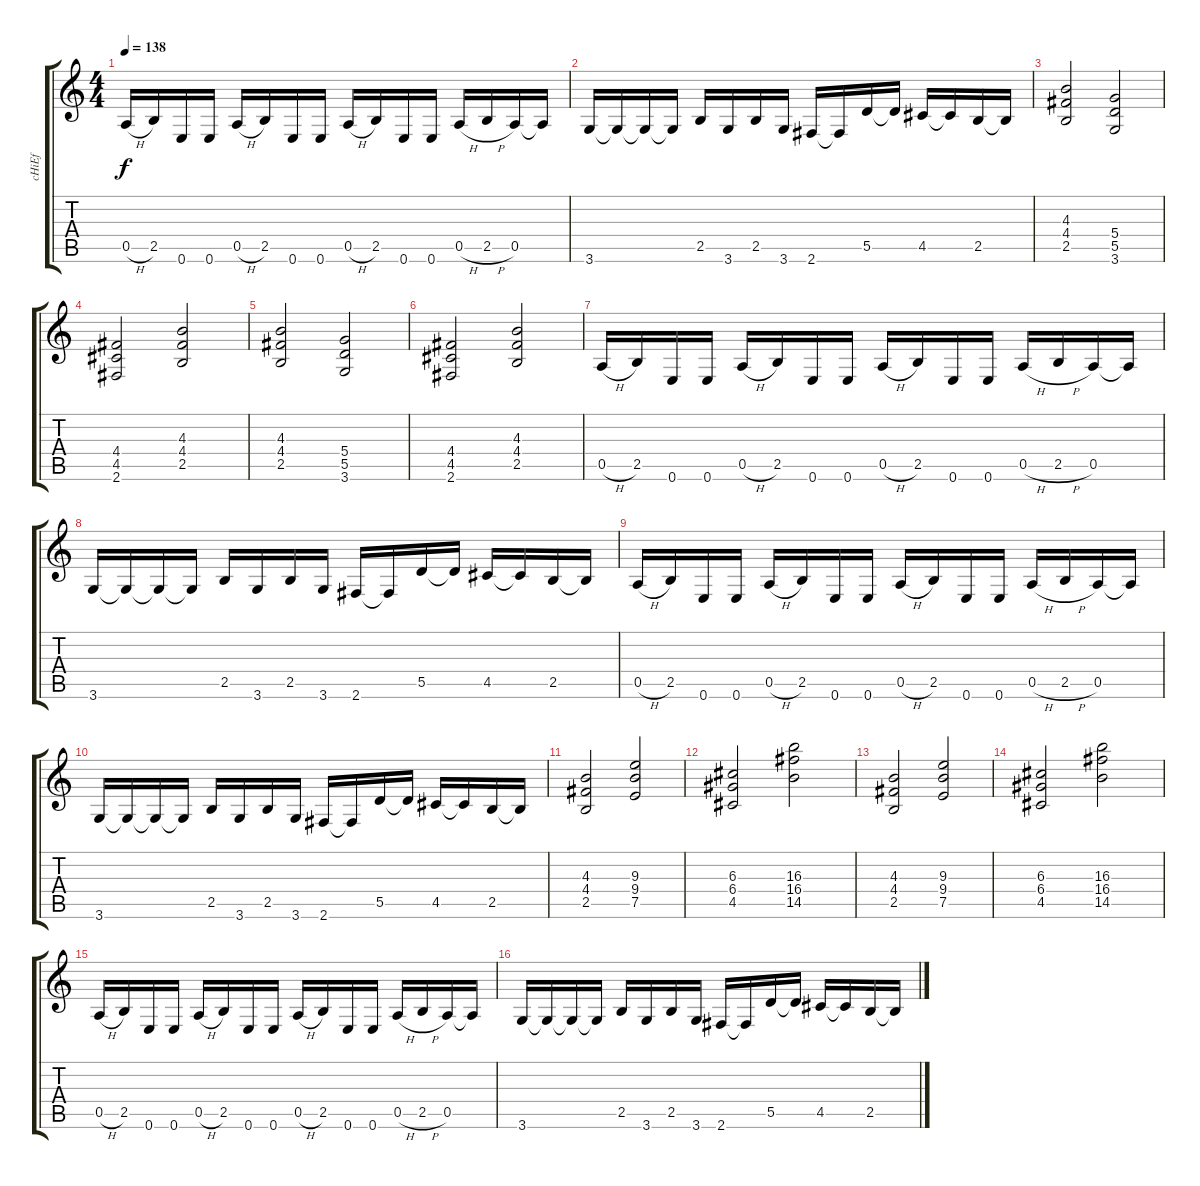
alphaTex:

\track ("cHiEf" "cHiEf") {instrument overdrivenguitar}
\staff {score tabs}
\tuning (E4 B3 G3 D3 A2 E2) {hide}
\ts (4 4)
\tempo 138
\clef g2
\ks c
0.5{h}.16{dy f} 2.5.16 0.6.16 0.6.16 0.5{h}.16 2.5.16 0.6.16 0.6.16 0.5{h}.16 2.5.16 0.6.16 0.6.16 0.5{h}.16 2.5{h}.16 0.5.16 0.5{t}.16 |
3.6.16 3.6{t}.16 3.6{t}.16 3.6{t}.16 2.5.16 3.6.16 2.5.16 3.6.16 2.6.16 2.6{t}.16 5.5.16 5.5{t}.16 4.5.16 4.5{t}.16 2.5.16 2.5{t}.16 |
(4.3 4.4 2.5).2 (5.4 5.5 3.6).2 |
(4.4 4.5 2.6).2 (4.3 4.4 2.5).2 |
(4.3 4.4 2.5).2 (5.4 5.5 3.6).2 |
(4.4 4.5 2.6).2 (4.3 4.4 2.5).2 |
0.5{h}.16 2.5.16 0.6.16 0.6.16 0.5{h}.16 2.5.16 0.6.16 0.6.16 0.5{h}.16 2.5.16 0.6.16 0.6.16 0.5{h}.16 2.5{h}.16 0.5.16 0.5{t}.16 |
3.6.16 3.6{t}.16 3.6{t}.16 3.6{t}.16 2.5.16 3.6.16 2.5.16 3.6.16 2.6.16 2.6{t}.16 5.5.16 5.5{t}.16 4.5.16 4.5{t}.16 2.5.16 2.5{t}.16 |
0.5{h}.16 2.5.16 0.6.16 0.6.16 0.5{h}.16 2.5.16 0.6.16 0.6.16 0.5{h}.16 2.5.16 0.6.16 0.6.16 0.5{h}.16 2.5{h}.16 0.5.16 0.5{t}.16 |
3.6.16 3.6{t}.16 3.6{t}.16 3.6{t}.16 2.5.16 3.6.16 2.5.16 3.6.16 2.6.16 2.6{t}.16 5.5.16 5.5{t}.16 4.5.16 4.5{t}.16 2.5.16 2.5{t}.16 |
(4.3 4.4 2.5).2 (9.3 9.4 7.5).2 |
(6.3 6.4 4.5).2 (16.3 16.4 14.5).2 |
(4.3 4.4 2.5).2 (9.3 9.4 7.5).2 |
(6.3 6.4 4.5).2 (16.3 16.4 14.5).2 |
0.5{h}.16 2.5.16 0.6.16 0.6.16 0.5{h}.16 2.5.16 0.6.16 0.6.16 0.5{h}.16 2.5.16 0.6.16 0.6.16 0.5{h}.16 2.5{h}.16 0.5.16 0.5{t}.16 |
3.6.16 3.6{t}.16 3.6{t}.16 3.6{t}.16 2.5.16 3.6.16 2.5.16 3.6.16 2.6.16 2.6{t}.16 5.5.16 5.5{t}.16 4.5.16 4.5{t}.16 2.5.16 2.5{t}.16
